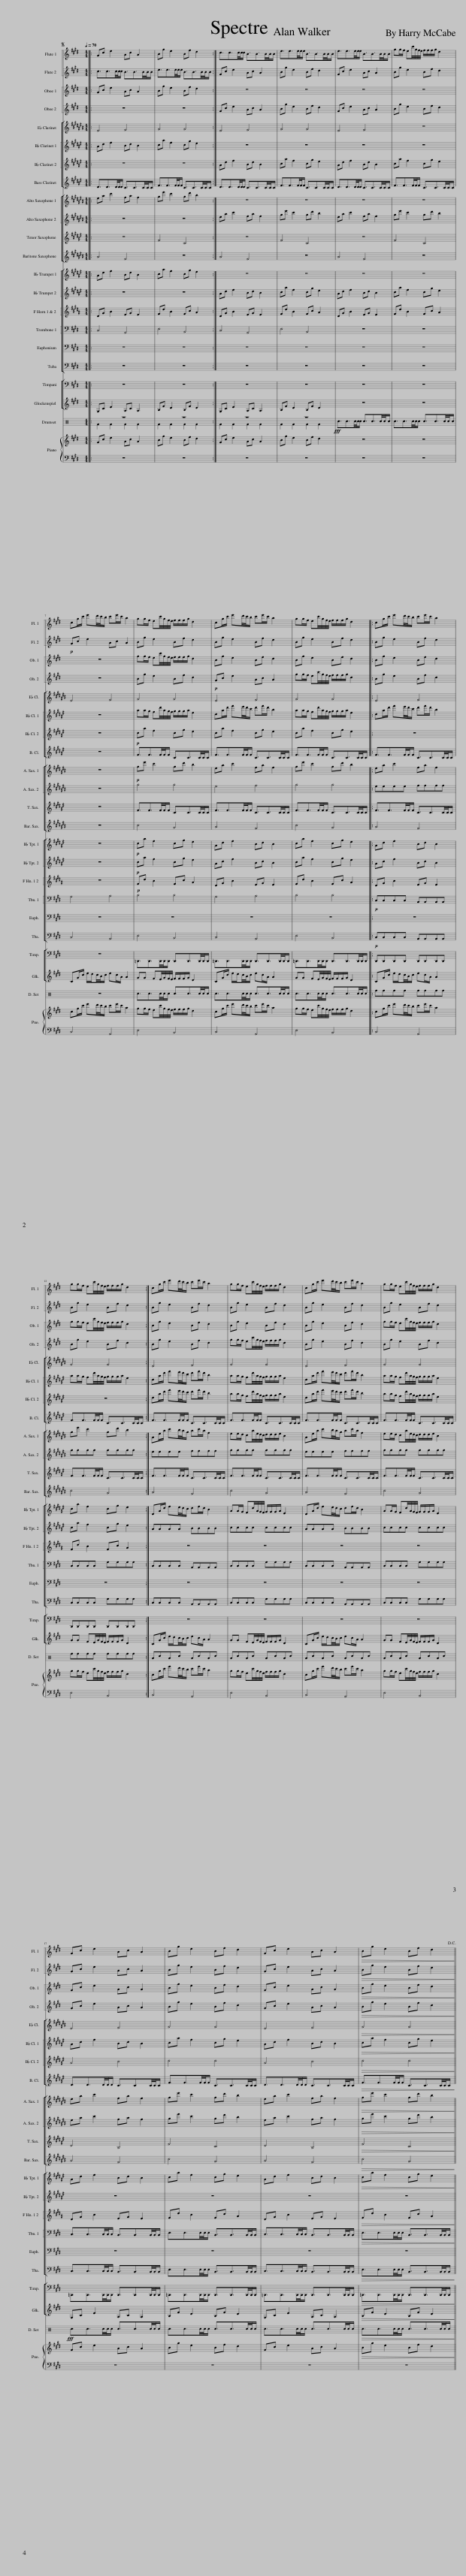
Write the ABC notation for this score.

X:1
%%score [ 1 2 ] [ 3 4 ] [ 5 [ 6 7 ] 8 ] [ [ 9 10 ] 11 12 ] [ [ 13 14 ] 15 16 17 ] [ 18 19 ] ( 20 21 ) { 22 | 23 }
L:1/8
Q:1/4=70
M:4/4
I:linebreak $
K:E
V:1 treble
V:2 treble
V:3 treble
V:4 treble
V:5 treble transpose=3
V:6 treble transpose=-2
V:7 treble transpose=-2
V:8 treble transpose=-14
V:9 treble transpose=-9
V:10 treble transpose=-9
V:11 treble transpose=-14
V:12 treble transpose=-21
V:13 treble transpose=-2
V:14 treble transpose=-2
V:15 treble transpose=-7
V:16 bass
V:17 bass
V:18 bass
V:19 treble transpose=24
V:20 perc
K:none
V:21 perc
K:none
V:22 treble
V:23 bass
V:1
|:S Gc e2 Ac A2 | Bg e2 Bf d2 :| c3/2c3/2c/4c/4c/ B3/2B3/2B/4B/4B/ | e3/2e3/2e/4e/4e/ B3/2B3/2B/4B/4B/ | e3/2e3/2e/4e/4e/ B3/2B3/2B/4B/4B/ | %5
 gg/f/ ec'/4g/4f/4e/4 f/f/f/g/ d2 |$ cg/c'/ e'd'/4c'/4b/ c'e'/c'/ a2 | gg/f/ ec'/4g/4f/4e/4 f/f/f/g/ d2 | cg/c'/ e'd'/4c'/4b/ c'e'/c'/ a2 | gg/f/ ec'/4g/4f/4e/4 f/f/f/g/ d2 |: %10
 cg/c'/ e'd'/4c'/4b/ c'e'/c'/ a2 |$ gg/f/ ec'/4g/4f/4e/4 f/f/f/g/ d2 :| cg/c'/ e'd'/4c'/4b/ c'e'/c'/ a2 | gg/f/ ec'/4g/4f/4e/4 f/f/f/g/ d2 | cg/c'/ e'd'/4c'/4b/ c'e'/c'/ a2 | %15
 gg/f/ ec'/4g/4f/4e/4 f/f/f/g/ d2 |$ Gc e2 Ac A2 | Bg e2 Bf d2 | Gc e2 Ac A2 |!>(! Bg e2 Bf d2!>)!!D.C.! || %20
V:2
|: c3/2c3/2c/4c/4c/ B3/2B3/2B/4B/4B/ | e3/2e3/2e/4e/4e/ B3/2B3/2B/4B/4B/ :| Gc e2 Ac A2 | Bg e2 Bf d2 | Gc e2 Ac A2 | %5
 Bg e2 Bf d2 |$!p! Gc e2 Ac A2 | Bg e2 Bf d2 | Bg e2 Bf d2 | Bg e2 Bf d2 |: %10
 Bg e2 Bf d2 |$ Bg e2 Bf d2 :| Bg e2 Bf d2 | Bg e2 Bf d2 | Bg e2 Bf d2 | %15
 Bg e2 Bf d2 |$ Gc e2 Ac A2 | Bg e2 Bf d2 | Gc e2 Ac A2 |!>(! Bg e2 Bf d2!>)! || %20
V:3
|: Gc e2 Ac A2 | Bg e2 Bf d2 :| z8 | z8 | z8 | %5
 z8 |$ z8 | gg/f/ ec'/4g/4f/4e/4 f/f/f/g/ d2 | Bg e2 Bf d2 | Bg e2 Bf d2 |: %10
 Bg e2 Bf d2 |$ gg/f/ ec'/4g/4f/4e/4 f/f/f/g/ d2 :| Bg e2 Bf d2 | Bg e2 Bf d2 | Bg e2 Bf d2 | %15
 gg/f/ ec'/4g/4f/4e/4 f/f/f/g/ d2 |$ Gc e2 Ac A2 | Bg e2 Bf d2 | Gc e2 Ac A2 |!>(! Bg e2 Bf d2!>)! || %20
V:4
|: z8 | z8 :| Gc e2 Ac A2 | Bg e2 Bf d2 | Gc e2 Ac A2 | %5
 Bg e2 Bf d2 |$ z8 | Bg e2 Bf d2 |!p! Gc e2 Ac A2 | gg/f/ ec'/4g/4f/4e/4 f/f/f/g/ d2 |: %10
 Bg e2 Bf d2 |$ Bg e2 Bf d2 :| Bg e2 Bf d2 | gg/f/ ec'/4g/4f/4e/4 f/f/f/g/ d2 | Bg e2 Bf d2 | %15
 Bg e2 Bf d2 |$ Gc e2 Ac A2 | Bg e2 Bf d2 | Gc e2 Ac A2 |!>(! Bg e2 Bf d2!>)! || %20
V:5
[K:C#]|: E4 F4 | G4 G4 :| E4 F4 | G4 G4 | E4 F4 | %5
 z8 |$ E4 F4 | G4 G4 | E4 F4 | G4 G4 |: %10
 E4 F4 |$ G4 G4 :| E4 F4 | G4 G4 | E4 F4 | %15
 G4 G4 |$ E4 F4 | G4 G4 | E4 F4 |!>(! G4 G4!>)! || %20
V:6
[K:F#]|: Ad f2 Bd B2 | ca f2 cg e2 :| z8 | z8 | z8 | %5
 z8 |$ z8 | aa/g/ fd'/4a/4g/4f/4 g/g/g/a/ e2 | da/d'/ f'e'/4d'/4c'/ d'f'/d'/ b2 | aa/g/ fd'/4a/4g/4f/4 g/g/g/a/ e2 |: %10
 da/d'/ f'e'/4d'/4c'/ d'f'/d'/ b2 |$ aa/g/ fd'/4a/4g/4f/4 g/g/g/a/ e2 :| da/d'/ f'e'/4d'/4c'/ d'f'/d'/ b2 | aa/g/ fd'/4a/4g/4f/4 g/g/g/a/ e2 | da/d'/ f'e'/4d'/4c'/ d'f'/d'/ b2 | %15
 aa/g/ fd'/4a/4g/4f/4 g/g/g/a/ e2 |$ Ad f2 Bd B2 | ca f2 cg e2 | Ad f2 Bd B2 |!>(! ca f2 cg e2!>)! || %20
V:7
[K:F#]|: z8 | z8 :| Ad f2 Bd B2 | ca f2 cg e2 | Ad f2 Bd B2 | %5
 ca f2 cg e2 |$ z8 |!p! ca f2 cg e2 | ca f2 cg e2 | ca f2 cg e2 |: %10
 z8 |$ z8 :| da/d'/ f'e'/4d'/4c'/ d'f'/d'/ b2 | aa/g/ fd'/4a/4g/4f/4 g/g/g/a/ e2 | da/d'/ f'e'/4d'/4c'/ d'f'/d'/ b2 | %15
 aa/g/ fd'/4a/4g/4f/4 g/g/g/a/ e2 |$ A4 B4 | c4 c4 | A4 B4 |!>(! c4 c4!>)! || %20
V:8
[K:F#]|: D3/2D3/2D/4D/4D/ C3/2C3/2C/4C/4C/ | F3/2F3/2F/4F/4F/ C3/2C3/2C/4C/4C/ :| D3/2D3/2D/4D/4D/ C3/2C3/2C/4C/4C/ | F3/2F3/2F/4F/4F/ C3/2C3/2C/4C/4C/ | D3/2D3/2D/4D/4D/ C3/2C3/2C/4C/4C/ | %5
 F3/2F3/2F/4F/4F/ C3/2C3/2C/4C/4C/ |$ z8 | F3/2F3/2F/4F/4F/ C3/2C3/2C/4C/4C/ | F3/2F3/2F/4F/4F/ C3/2C3/2C/4C/4C/ | F3/2F3/2F/4F/4F/ C3/2C3/2C/4C/4C/ |: %10
 F3/2F3/2F/4F/4F/ C3/2C3/2C/4C/4C/ |$ F3/2F3/2F/4F/4F/ C3/2C3/2C/4C/4C/ :| F3/2F3/2F/4F/4F/ C3/2C3/2C/4C/4C/ | F3/2F3/2F/4F/4F/ C3/2C3/2C/4C/4C/ | F3/2F3/2F/4F/4F/ C3/2C3/2C/4C/4C/ | %15
 F3/2F3/2F/4F/4F/ C3/2C3/2C/4C/4C/ |$ D3/2D3/2D/4D/4D/ C3/2C3/2C/4C/4C/ | F3/2F3/2F/4F/4F/ C3/2C3/2C/4C/4C/ | D3/2D3/2D/4D/4D/ C3/2C3/2C/4C/4C/ |!>(! F3/2F3/2F/4F/4F/ C3/2C3/2C/4C/4C/!>)! || %20
V:9
[K:C#]|: ea c'2 fa f2 | ge' c'2 gd' b2 :| z8 | z8 | z8 | %5
 z8 |$ z8 |!p! ge' c'2 gd' b2 | ea c'2 fa f2 | ge' c'2 gd' b2 |: %10
 ea c'2 fa f2 |$ ge' c'2 gd' b2 :| Ae/a/ c'b/4a/4g/ ac'/a/ f2 | ee/d/ ca/4e/4d/4c/4 d/d/d/e/ B2 | Ae/a/ c'b/4a/4g/ ac'/a/ f2 | %15
 ee/d/ ca/4e/4d/4c/4 d/d/d/e/ B2 |$ ea c'2 fa f2 | ge' c'2 gd' b2 | ea c'2 fa f2 |!>(! ge' c'2 gd' b2!>)! || %20
V:10
[K:C#]|: z8 | z8 :| ea c'2 fa f2 | ge' c'2 gd' b2 | ea c'2 fa f2 | %5
 ge' c'2 gd' b2 |$ z8 | g4 g4 | e4 f4 | g4 g4 |: %10
 eeee ffff |$ gggg gggg :| eeee ffff | gggg gggg | eeee ffff | %15
 gggg gggg |$ ea c'2 fa f2 | ge' c'2 gd' b2 | ea c'2 fa f2 |!>(! ge' c'2 gd' b2!>)! || %20
V:11
[K:F#]|: z8 | F4 C4 :| z8 | F4 C4 | z8 | %5
 F4 C4 |$ z8 | F3/2F3/2F/4F/4F/ C3/2C3/2C/4C/4C/ | F3/2F3/2F/4F/4F/ C3/2C3/2C/4C/4C/ | F3/2F3/2F/4F/4F/ C3/2C3/2C/4C/4C/ |: %10
 F3/2F3/2F/4F/4F/ C3/2C3/2C/4C/4C/ |$ F3/2F3/2F/4F/4F/ C3/2C3/2C/4C/4C/ :| F3/2F3/2F/4F/4F/ C3/2C3/2C/4C/4C/ | F3/2F3/2F/4F/4F/ C3/2C3/2C/4C/4C/ | F3/2F3/2F/4F/4F/ C3/2C3/2C/4C/4C/ | %15
 F3/2F3/2F/4F/4F/ C3/2C3/2C/4C/4C/ |$ D4 B,4 | F4 C4 | D4 B,4 |!>(! F4 C4!>)! || %20
V:12
[K:C#]|: A4 F4 | z8 :| A4 F4 | z8 | A4 F4 | %5
 z8 |$ z8 | c4 G4 | A4 F4 | c4 G4 |: %10
 A4 F4 |$ c4 G4 :| A4 F4 | c4 G4 | A4 F4 | %15
 c4 G4 |$ A4 F4 | c4 G4 | A4 F4 |!>(! c4 G4!>)! || %20
V:13
[K:F#]|: Ad f2 Bd B2 | ca f2 cg e2 :| z8 | z8 | z8 | %5
 z8 |$ z8 |!p! ca f2 cg e2 | Ad f2 Bd B2 | ca f2 cg e2 |: %10
 Ad f2 Bd B2 |$ ca f2 cg e2 :| DA/d/ fe/4d/4c/ df/d/ B2 | AA/G/ Fd/4A/4G/4F/4 G/G/G/A/ E2 | DA/d/ fe/4d/4c/ df/d/ B2 | %15
 AA/G/ Fd/4A/4G/4F/4 G/G/G/A/ E2 |$ Ad f2 Bd B2 | ca f2 cg e2 | Ad f2 Bd B2 |!>(! ca f2 cg e2!>)! || %20
V:14
[K:F#]|: z8 | z8 :| Ad f2 Bd B2 | ca f2 cg e2 | Ad f2 Bd B2 | %5
 ca f2 cg e2 |$ z8 |!p! ca f2 cg e2 | Ad f2 Bd B2 | ca f2 cg e2 |: %10
 Ad f2 Bd B2 |$ ca f2 cg e2 :| AAAA BBBB | cccc cccc | AAAA BBBB | %15
 cccc cccc |$ z8 | z8 | z8 | z8 || %20
V:15
[K:B]|: DG B2 EG E2 | Fd B2 Fc A2 :| DG B2 EG E2 | Fd B2 Fc A2 | DG B2 EG E2 | %5
 Fd B2 Fc A2 |$ z8 |!p! Fd B2 Fc A2 | DG B2 EG E2 | Fd B2 Fc A2 |: %10
 DG B2 EG E2 |$ Fd B2 Fc A2 :| z8 | z8 | z8 | %15
 z8 |$ DG B2 EG E2 | Fd B2 Fc A2 | DG B2 EG E2 |!>(! Fd B2 Fc A2!>)! || %20
V:16
|: C,4 A,,4 | E,4 B,,4 :| C,4 A,,4 | E,4 B,,4 | z8 | %5
 z8 |$ G,4 A,4 | B,4 B,4 | G,4 A,4 | B,4 B,4 |: %10
!p! C,C,C,C, A,,A,,A,,A,, |$ C,C,C,C, G,G,G,G, :| C,C,C,C, A,,A,,A,,A,, | C,C,C,C, G,G,G,G, | C,C,C,C, A,,A,,A,,A,, | %15
 C,C,C,C, G,G,G,G, |$ C,3/2C,3/2C,/4C,/4C,/ B,,3/2B,,3/2B,,/4B,,/4B,,/ | E,3/2E,3/2E,/4E,/4E,/ B,,3/2B,,3/2B,,/4B,,/4B,,/ | C,3/2C,3/2C,/4C,/4C,/ B,,3/2B,,3/2B,,/4B,,/4B,,/ |!>(! E,3/2E,3/2E,/4E,/4E,/ B,,3/2B,,3/2B,,/4B,,/4B,,/!>)! || %20
V:17
|: z8 | z8 :| z8 | z8 | z8 | %5
 z8 |$ C,4 A,,4 | E,4 B,,4 | C,4 A,,4 | E,4 B,,4 |: %10
!p! C,C,C,C, A,,A,,A,,A,, |$ C,C,C,C, G,G,G,G, :| C,C,C,C, A,,A,,A,,A,, | C,C,C,C, G,G,G,G, | C,C,C,C, A,,A,,A,,A,, | %15
 C,C,C,C, G,G,G,G, |$ C,3/2C,3/2C,/4C,/4C,/ B,,3/2B,,3/2B,,/4B,,/4B,,/ | E,3/2E,3/2E,/4E,/4E,/ B,,3/2B,,3/2B,,/4B,,/4B,,/ | C,3/2C,3/2C,/4C,/4C,/ B,,3/2B,,3/2B,,/4B,,/4B,,/ |!>(! E,3/2E,3/2E,/4E,/4E,/ B,,3/2B,,3/2B,,/4B,,/4B,,/!>)! || %20
V:18
|: z8 | z8 :| z8 | z8 | z8 | %5
 z8 |$ z8 | =D,,3/2D,,3/2D,,/4D,,/4D,,/ D,,3/2D,,3/2D,,/4D,,/4D,,/ | =D,,3/2D,,3/2D,,/4D,,/4D,,/ D,,3/2D,,3/2D,,/4D,,/4D,,/ | =D,,3/2D,,3/2D,,/4D,,/4D,,/ D,,3/2D,,3/2D,,/4D,,/4D,,/ |: %10
 D,,D,,D,,D,, D,,D,,D,,D,, |$ D,,D,,D,,D,, D,,D,,D,,D,, :| z8 | z8 | z8 | %15
 z8 |$ =D,,3/2D,,3/2D,,/4D,,/4D,,/ D,,3/2D,,3/2D,,/4D,,/4D,,/ | =D,,3/2D,,3/2D,,/4D,,/4D,,/ D,,3/2D,,3/2D,,/4D,,/4D,,/ | =D,,3/2D,,3/2D,,/4D,,/4D,,/ D,,3/2D,,3/2D,,/4D,,/4D,,/ |!>(! =D,,3/2D,,3/2D,,/4D,,/4D,,/ D,,3/2D,,3/2D,,/4D,,/4D,,/!>)! || %20
V:19
|: G,C E2 A,C A,2 | B,F D2 B,F D2 :| G,C E2 A,C A,2 | B,F D2 B,F D2 | z8 | %5
 z8 |$ CG/c/ e/d/c/4B/4c/ ec/A/ A2 | GG FE/4G/4F/4E/4 F/F/F/G/ D2 | CG/c/ e/d/c/4B/4c/ ec/A/ A2 | GG FE/4G/4F/4E/4 F/F/F/G/ D2 |: %10
 CG/c/ e/d/c/4B/4c/ ec/A/ A2 |$ GG FE/4G/4F/4E/4 F/F/F/G/ D2 :| CG/c/ e/d/c/4B/4c/ ec/A/ A2 | GG FE/4G/4F/4E/4 F/F/F/G/ D2 | CG/c/ e/d/c/4B/4c/ ec/A/ A2 | %15
 GG FE/4G/4F/4E/4 F/F/F/G/ D2 |$ G,C E2 A,C A,2 | B,F D2 B,F D2 | G,C E2 A,C A,2 |!>(! B,F D2 B,F D2!>)! || %20
V:20
[K:C]|: z8 | z8 :| z8 | z8 |!fff! c3/2c3/2c/4c/4c/ c3/2c3/2c/4c/4c/ | %5
 c3/2c3/2c/4c/4c/ c3/2c3/2c/4c/4c/ |$ z8 | c3/2c3/2c/4c/4c/ c3/2c3/2c/4c/4c/ | c3/2c3/2c/4c/4c/ c3/2c3/2c/4c/4c/ | c3/2c3/2c/4c/4c/ c3/2c3/2c/4c/4c/ |: %10
 ffff ffff |$ ffff ffff :| AcAc AcAc | AcAc AcAc | AcAc AcAc | %15
 AcAc AcAc |$!fff! c3/2c3/2c/4c/4c/ c3/2c3/2c/4c/4c/ | c3/2c3/2c/4c/4c/ c3/2c3/2c/4c/4c/ | c3/2c3/2c/4c/4c/ c3/2c3/2c/4c/4c/ |!>(! c3/2c3/2c/4c/4c/ c3/2c3/2c/4c/4c/!>)! || %20
V:21
[K:C]|: F2 F2 F2 F2 | F2 F2 F2 F2 :| F2 F2 F2 F2 | F2 F2 F2 F2 | x8 | %5
 x8 |$ x8 | x8 | x8 | x8 |: %10
 x8 |$ x8 :| x8 | x8 | x8 | %15
 x8 |$ x8 | x8 | x8 | x8 || %20
V:22
|: Gc e2 Ac A2 | Bg e2 Bf d2 :| Gc e2 Ac A2 | Bg e2 Bf d2 | z8 | %5
 z8 |$ cg/c'/ e'd'/4c'/4b/ c'e'/c'/ a2 | gg/f/ ec'/4g/4f/4e/4 f/f/f/g/ d2 | cg/c'/ e'd'/4c'/4b/ c'e'/c'/ a2 | gg/f/ ec'/4g/4f/4e/4 f/f/f/g/ d2 |: %10
 cg/c'/ e'd'/4c'/4b/ c'e'/c'/ a2 |$ gg/f/ ec'/4g/4f/4e/4 f/f/f/g/ d2 :| cg/c'/ e'd'/4c'/4b/ c'e'/c'/ a2 | gg/f/ ec'/4g/4f/4e/4 f/f/f/g/ d2 | cg/c'/ e'd'/4c'/4b/ c'e'/c'/ a2 | %15
 gg/f/ ec'/4g/4f/4e/4 f/f/f/g/ d2 |$ Gc e2 Ac A2 | Bg e2 Bf d2 | Gc e2 Ac A2 |!>(! Bg e2 Bf d2!>)! || %20
V:23
|: z8 | z8 :| z8 | z8 | z8 | %5
 z8 |$ C,4 A,,4 | E,4 B,,4 | C,4 A,,4 | E,4 B,,4 |: %10
 C,4 A,,4 |$ E,4 B,,4 :| C,4 A,,4 | E,4 B,,4 | C,4 A,,4 | %15
 E,4 B,,4 |$ z8 | z8 | z8 | z8 || %20
